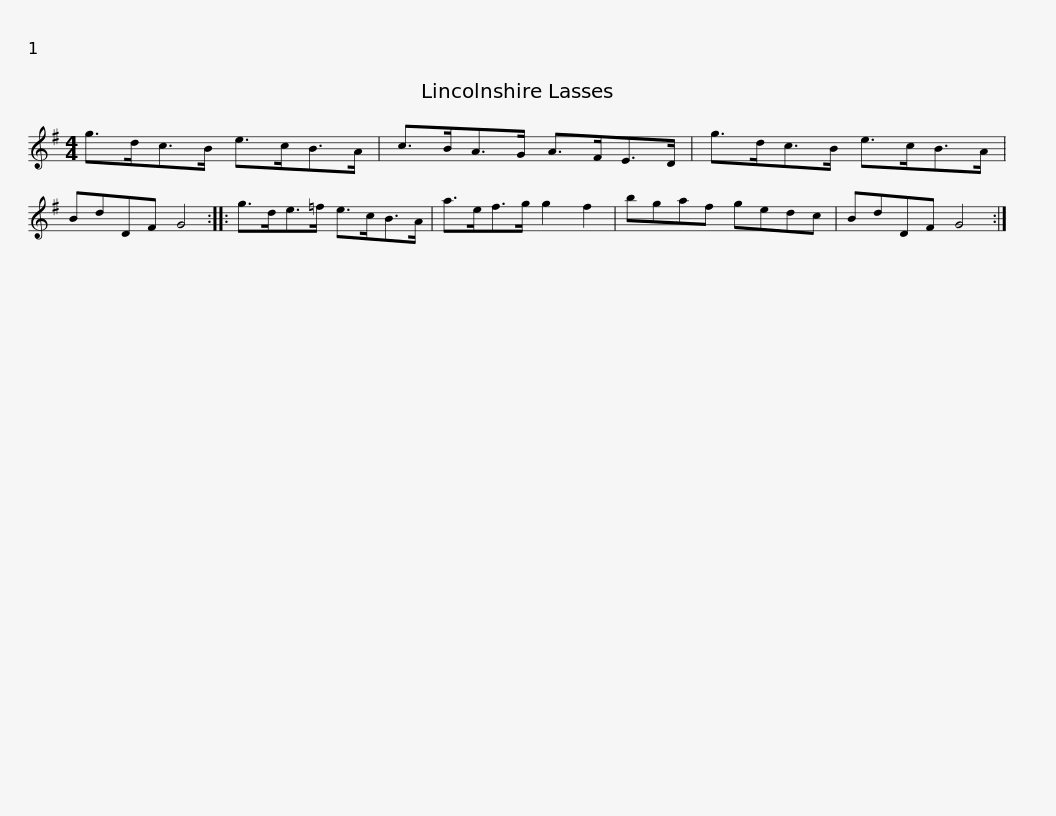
X:1
L:1/8
M:4/4
I:linebreak $
K:G
V:1 treble
V:1
 g>dc>B e>cB>A | c>BA>G A>FE>D | g>dc>B e>cB>A | BdDF G4 ::$ g>de>=f e>cB>A | %5
 a>ef>g g2 f2 | bgaf gedc | BdDF G4 :| %8
